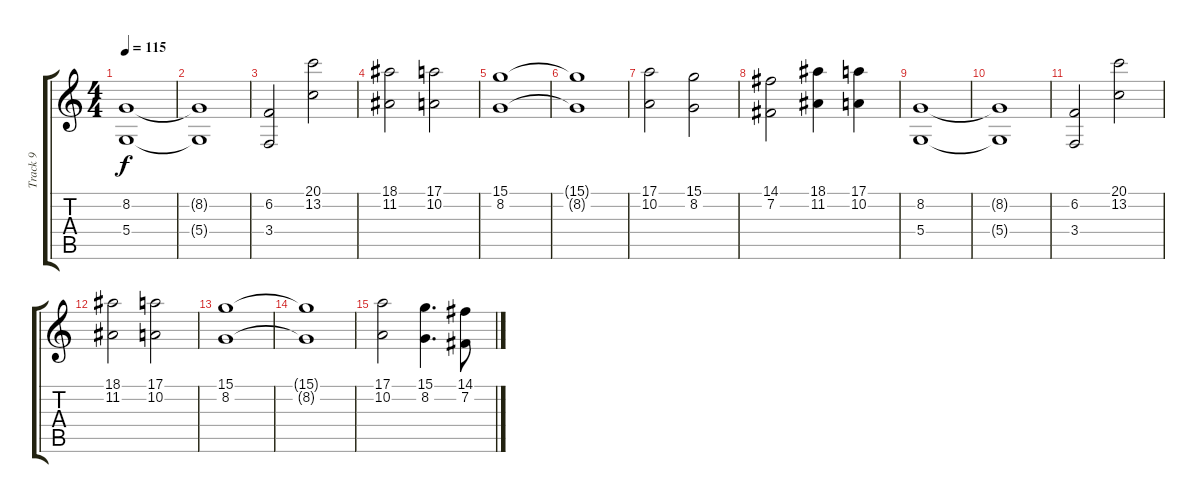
\track ("Track 9" "Track 9") {instrument stringensemble1}
\staff {score tabs}
\tuning (E4 B3 G3 D3 A2 E2) {hide}
\ts (4 4)
\tempo 115
\clef g2
\ks c
(8.2 5.4).1{dy f} |
(8.2{t} 5.4{t}).1 |
(6.2 3.4).2 (20.1 13.2).2 |
(18.1 11.2).2 (17.1 10.2).2 |
(15.1 8.2).1 |
(15.1{t} 8.2{t}).1 |
(17.1 10.2).2 (15.1 8.2).2 |
(14.1 7.2).2 (18.1 11.2).4 (17.1 10.2).4 |
(8.2 5.4).1 |
(8.2{t} 5.4{t}).1 |
(6.2 3.4).2 (20.1 13.2).2 |
(18.1 11.2).2 (17.1 10.2).2 |
(15.1 8.2).1 |
(15.1{t} 8.2{t}).1 |
(17.1 10.2).2 (15.1 8.2).4{d} (14.1 7.2).8
